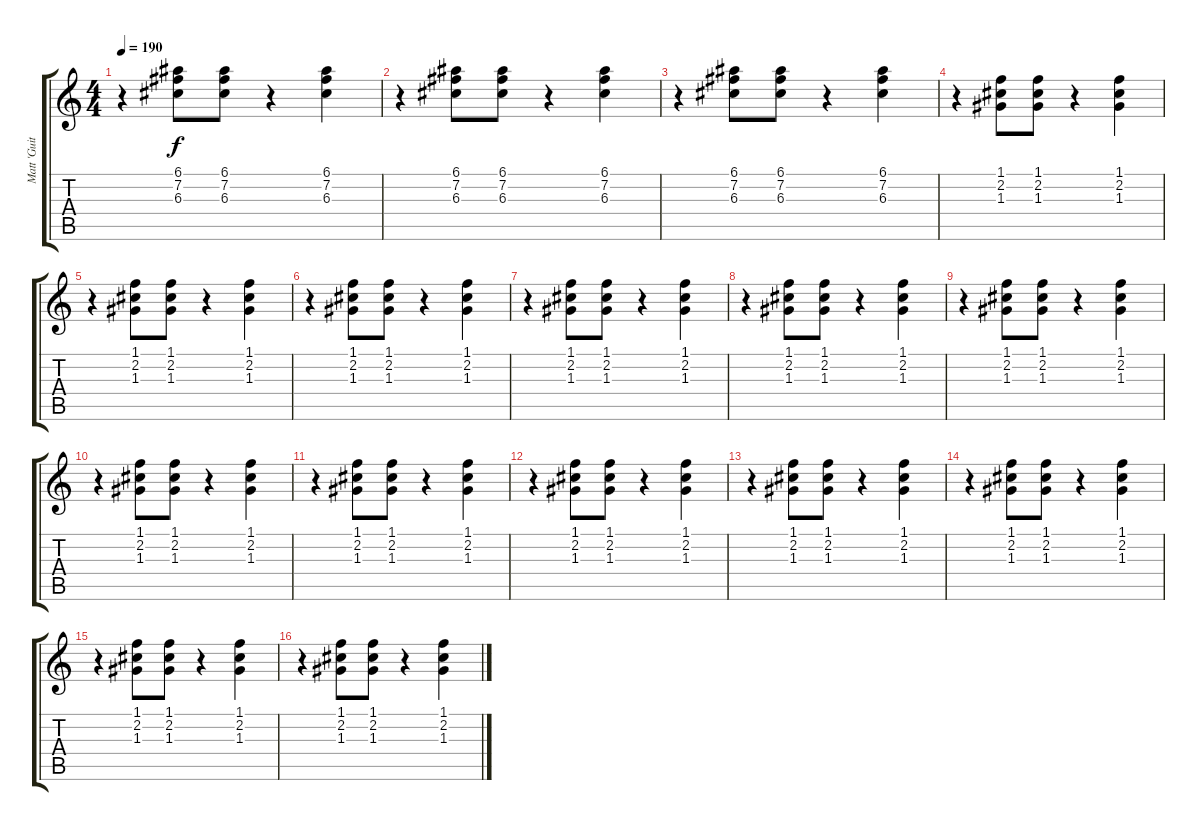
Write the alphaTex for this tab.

\track ("Matt 'Guitar' Murphy" "Matt 'Guit") {instrument electricguitarclean}
\staff {score tabs}
\tuning (E4 B3 G3 D3 A2 E2) {hide}
\ts (4 4)
\tempo 190
\clef g2
\ks c
r.4{dy f} (6.1 7.2 6.3).8 (6.1 7.2 6.3).8 r.4 (6.1 7.2 6.3).4 |
r.4 (6.1 7.2 6.3).8 (6.1 7.2 6.3).8 r.4 (6.1 7.2 6.3).4 |
r.4 (6.1 7.2 6.3).8 (6.1 7.2 6.3).8 r.4 (6.1 7.2 6.3).4 |
r.4 (1.1 2.2 1.3).8 (1.1 2.2 1.3).8 r.4 (1.1 2.2 1.3).4 |
r.4 (1.1 2.2 1.3).8 (1.1 2.2 1.3).8 r.4 (1.1 2.2 1.3).4 |
r.4 (1.1 2.2 1.3).8 (1.1 2.2 1.3).8 r.4 (1.1 2.2 1.3).4 |
r.4 (1.1 2.2 1.3).8 (1.1 2.2 1.3).8 r.4 (1.1 2.2 1.3).4 |
r.4 (1.1 2.2 1.3).8 (1.1 2.2 1.3).8 r.4 (1.1 2.2 1.3).4 |
r.4 (1.1 2.2 1.3).8 (1.1 2.2 1.3).8 r.4 (1.1 2.2 1.3).4 |
r.4 (1.1 2.2 1.3).8 (1.1 2.2 1.3).8 r.4 (1.1 2.2 1.3).4 |
r.4 (1.1 2.2 1.3).8 (1.1 2.2 1.3).8 r.4 (1.1 2.2 1.3).4 |
r.4 (1.1 2.2 1.3).8 (1.1 2.2 1.3).8 r.4 (1.1 2.2 1.3).4 |
r.4 (1.1 2.2 1.3).8 (1.1 2.2 1.3).8 r.4 (1.1 2.2 1.3).4 |
r.4 (1.1 2.2 1.3).8 (1.1 2.2 1.3).8 r.4 (1.1 2.2 1.3).4 |
r.4 (1.1 2.2 1.3).8 (1.1 2.2 1.3).8 r.4 (1.1 2.2 1.3).4 |
r.4 (1.1 2.2 1.3).8 (1.1 2.2 1.3).8 r.4 (1.1 2.2 1.3).4
